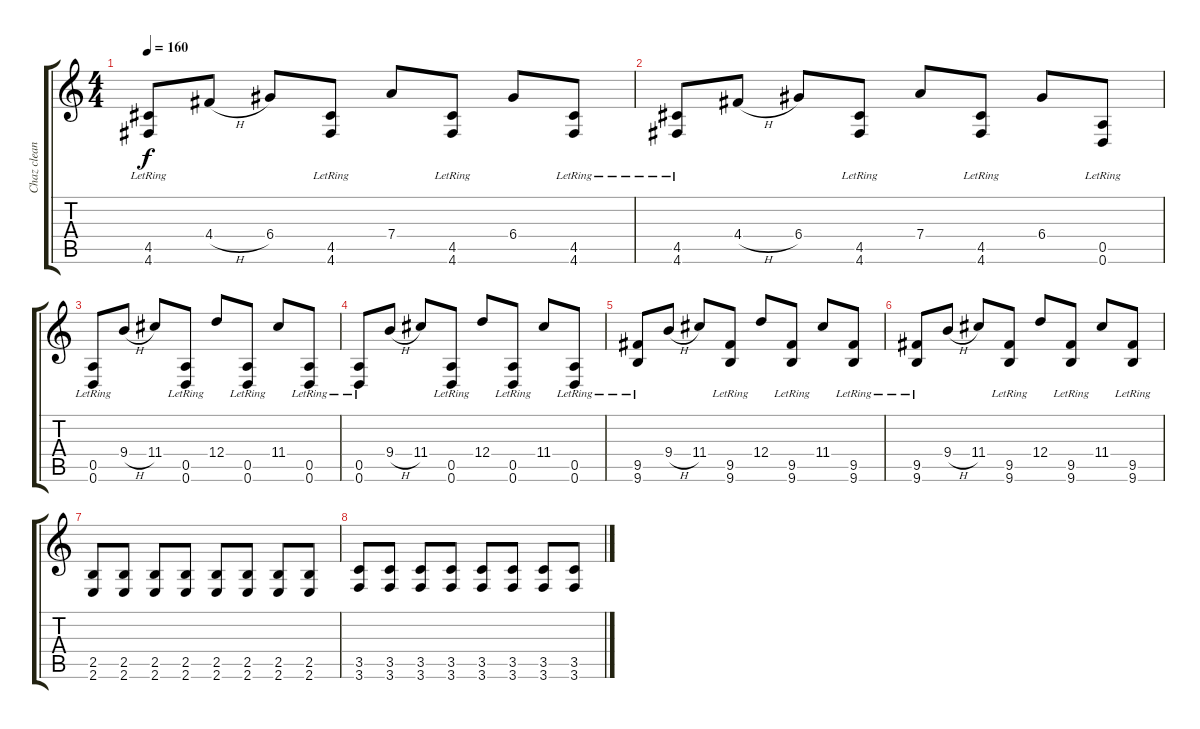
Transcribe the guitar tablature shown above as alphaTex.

\track ("Chaz clean" "Chaz clean") {instrument electricguitarjazz}
\staff {score tabs}
\tuning (E4 B3 G3 D3 A2 D2) {hide}
\ts (4 4)
\tempo 160
\clef g2
\ks c
(4.5{lr} 4.6{lr}).8{dy f} 4.4{h}.8 6.4.8 (4.5{lr} 4.6{lr}).8 7.4.8 (4.5{lr} 4.6{lr}).8 6.4.8 (4.5{lr} 4.6{lr}).8 |
(4.5{lr} 4.6{lr}).8 4.4{h}.8 6.4.8 (4.5{lr} 4.6{lr}).8 7.4.8 (4.5{lr} 4.6{lr}).8 6.4.8 (0.5{lr} 0.6{lr}).8 |
(0.5{lr} 0.6{lr}).8 9.4{h}.8 11.4.8 (0.5{lr} 0.6{lr}).8 12.4.8 (0.5{lr} 0.6{lr}).8 11.4.8 (0.5{lr} 0.6{lr}).8 |
(0.5{lr} 0.6{lr}).8 9.4{h}.8 11.4.8 (0.5{lr} 0.6{lr}).8 12.4.8 (0.5{lr} 0.6{lr}).8 11.4.8 (0.5{lr} 0.6{lr}).8 |
(9.5{lr} 9.6{lr}).8 9.4{h}.8 11.4.8 (9.5{lr} 9.6{lr}).8 12.4.8 (9.5{lr} 9.6{lr}).8 11.4.8 (9.5{lr} 9.6{lr}).8 |
(9.5{lr} 9.6{lr}).8 9.4{h}.8 11.4.8 (9.5{lr} 9.6{lr}).8 12.4.8 (9.5{lr} 9.6{lr}).8 11.4.8 (9.5{lr} 9.6{lr}).8 |
(2.5 2.6).8 (2.5 2.6).8 (2.5 2.6).8 (2.5 2.6).8 (2.5 2.6).8 (2.5 2.6).8 (2.5 2.6).8 (2.5 2.6).8 |
(3.5 3.6).8 (3.5 3.6).8 (3.5 3.6).8 (3.5 3.6).8 (3.5 3.6).8 (3.5 3.6).8 (3.5 3.6).8 (3.5 3.6).8
